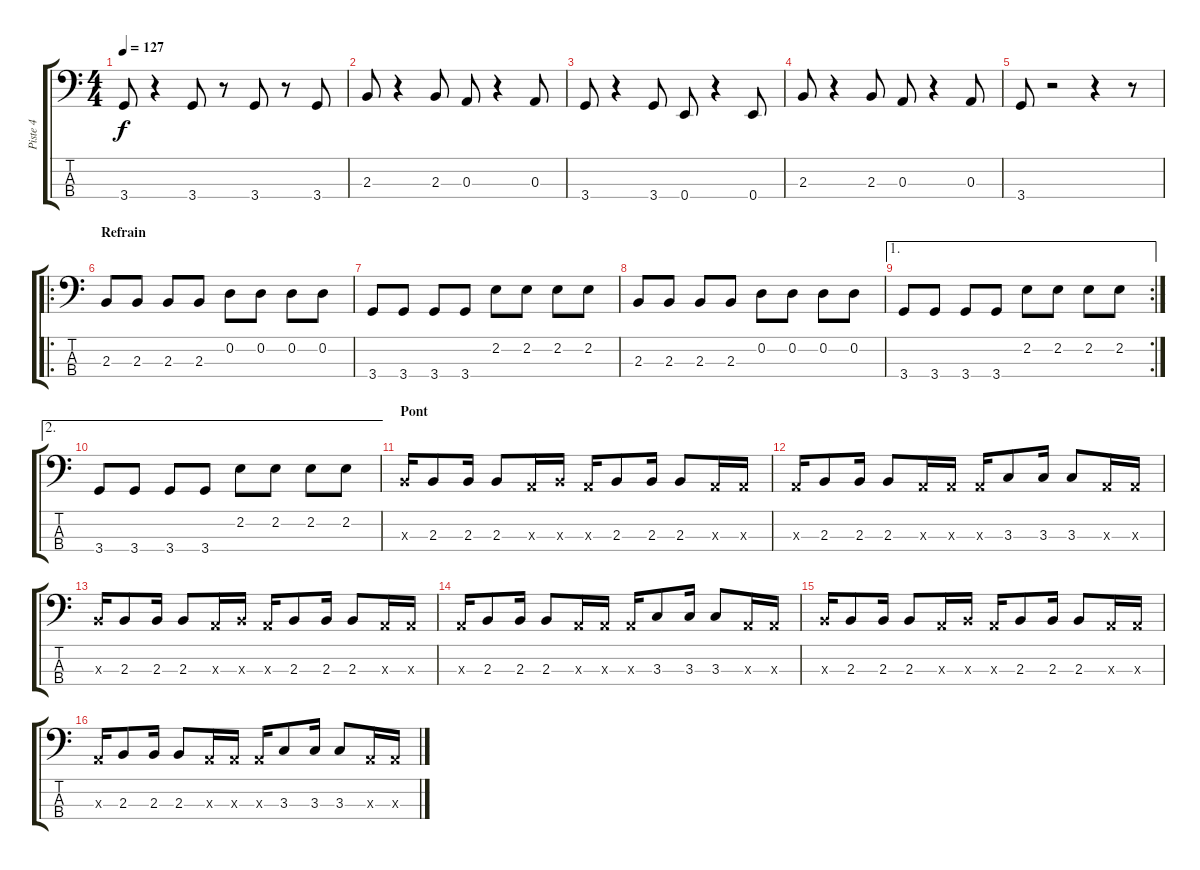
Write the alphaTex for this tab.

\track ("Piste 4" "Piste 4") {instrument electricbassfinger}
\staff {score tabs}
\tuning (G2 D2 A1 E1) {hide}
\ts (4 4)
\tempo 127
\clef f4
\ks c
3.4.8{dy f} r.4 3.4.8 r.8 3.4.8 r.8 3.4.8 |
2.3.8 r.4 2.3.8 0.3.8 r.4 0.3.8 |
3.4.8 r.4 3.4.8 0.4.8 r.4 0.4.8 |
2.3.8 r.4 2.3.8 0.3.8 r.4 0.3.8 |
3.4.8 r.2 r.4 r.8 |
\ro
\section ("" "Refrain")
2.3.8 2.3.8 2.3.8 2.3.8 0.2.8 0.2.8 0.2.8 0.2.8 |
3.4.8 3.4.8 3.4.8 3.4.8 2.2.8 2.2.8 2.2.8 2.2.8 |
2.3.8 2.3.8 2.3.8 2.3.8 0.2.8 0.2.8 0.2.8 0.2.8 |
\ae 1
\rc 2
3.4.8 3.4.8 3.4.8 3.4.8 2.2.8 2.2.8 2.2.8 2.2.8 |
\ae 2
3.4.8 3.4.8 3.4.8 3.4.8 2.2.8 2.2.8 2.2.8 2.2.8 |
\section ("" "Pont")
2.3{x}.16 2.3.8 2.3.16 2.3.8 0.3{x}.16 2.3{x}.16 0.3{x}.16 2.3.8 2.3.16 2.3.8 0.3{x}.16 0.3{x}.16 |
0.3{x}.16 2.3.8 2.3.16 2.3.8 0.3{x}.16 0.3{x}.16 0.3{x}.16 3.3.8 3.3.16 3.3.8 0.3{x}.16 0.3{x}.16 |
2.3{x}.16 2.3.8 2.3.16 2.3.8 0.3{x}.16 2.3{x}.16 0.3{x}.16 2.3.8 2.3.16 2.3.8 0.3{x}.16 0.3{x}.16 |
0.3{x}.16 2.3.8 2.3.16 2.3.8 0.3{x}.16 0.3{x}.16 0.3{x}.16 3.3.8 3.3.16 3.3.8 0.3{x}.16 0.3{x}.16 |
2.3{x}.16 2.3.8 2.3.16 2.3.8 0.3{x}.16 2.3{x}.16 0.3{x}.16 2.3.8 2.3.16 2.3.8 0.3{x}.16 0.3{x}.16 |
0.3{x}.16 2.3.8 2.3.16 2.3.8 0.3{x}.16 0.3{x}.16 0.3{x}.16 3.3.8 3.3.16 3.3.8 0.3{x}.16 0.3{x}.16
